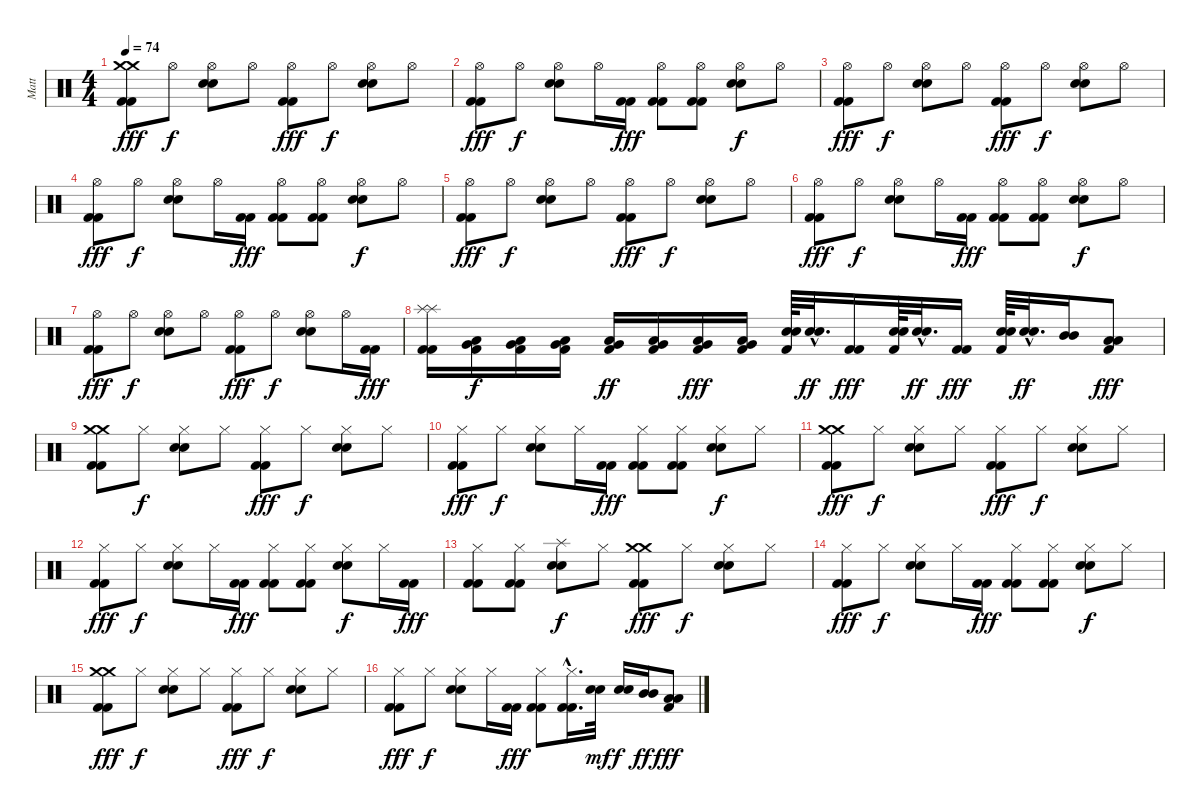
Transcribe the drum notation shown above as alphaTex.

\track ("Matt" "Matt") {instrument percussion}
\staff {score}
\articulation defaults
\ts (4 4)
\tempo 74
\clef neutral
\ks c
("Crash medium (hit)" "Crash medium (hit)" "Kick (hit) 2" "Kick (hit) 2").8{dy fff} "Hi-Hat (open)".8{dy f} ("Hi-Hat (open)" "Electric Snare (hit)" "Electric Snare (hit)").8 "Hi-Hat (open)".8 ("Hi-Hat (open)" "Kick (hit) 2" "Kick (hit) 2").8{dy fff} "Hi-Hat (open)".8{dy f} ("Hi-Hat (open)" "Electric Snare (hit)" "Electric Snare (hit)").8 "Hi-Hat (open)".8 |
("Hi-Hat (open)" "Kick (hit) 2" "Kick (hit) 2").8{dy fff} "Hi-Hat (open)".8{dy f} ("Hi-Hat (open)" "Electric Snare (hit)" "Electric Snare (hit)").8 "Hi-Hat (open)".16 ("Kick (hit) 2" "Kick (hit) 2").16{dy fff} ("Hi-Hat (open)" "Kick (hit) 2" "Kick (hit) 2").8 ("Hi-Hat (open)" "Kick (hit) 2" "Kick (hit) 2").8 ("Hi-Hat (open)" "Electric Snare (hit)" "Electric Snare (hit)").8{dy f} "Hi-Hat (open)".8 |
("Hi-Hat (open)" "Kick (hit) 2" "Kick (hit) 2").8{dy fff} "Hi-Hat (open)".8{dy f} ("Hi-Hat (open)" "Electric Snare (hit)" "Electric Snare (hit)").8 "Hi-Hat (open)".8 ("Hi-Hat (open)" "Kick (hit) 2" "Kick (hit) 2").8{dy fff} "Hi-Hat (open)".8{dy f} ("Hi-Hat (open)" "Electric Snare (hit)" "Electric Snare (hit)").8 "Hi-Hat (open)".8 |
("Hi-Hat (open)" "Kick (hit) 2" "Kick (hit) 2").8{dy fff} "Hi-Hat (open)".8{dy f} ("Hi-Hat (open)" "Electric Snare (hit)" "Electric Snare (hit)").8 "Hi-Hat (open)".16 ("Kick (hit) 2" "Kick (hit) 2").16{dy fff} ("Hi-Hat (open)" "Kick (hit) 2" "Kick (hit) 2").8 ("Hi-Hat (open)" "Kick (hit) 2" "Kick (hit) 2").8 ("Hi-Hat (open)" "Electric Snare (hit)" "Electric Snare (hit)").8{dy f} "Hi-Hat (open)".8 |
("Hi-Hat (open)" "Kick (hit) 2" "Kick (hit) 2").8{dy fff} "Hi-Hat (open)".8{dy f} ("Hi-Hat (open)" "Electric Snare (hit)" "Electric Snare (hit)").8 "Hi-Hat (open)".8 ("Hi-Hat (open)" "Kick (hit) 2" "Kick (hit) 2").8{dy fff} "Hi-Hat (open)".8{dy f} ("Hi-Hat (open)" "Electric Snare (hit)" "Electric Snare (hit)").8 "Hi-Hat (open)".8 |
("Hi-Hat (open)" "Kick (hit) 2" "Kick (hit) 2").8{dy fff} "Hi-Hat (open)".8{dy f} ("Hi-Hat (open)" "Electric Snare (hit)" "Electric Snare (hit)").8 "Hi-Hat (open)".16 ("Kick (hit) 2" "Kick (hit) 2").16{dy fff} ("Hi-Hat (open)" "Kick (hit) 2" "Kick (hit) 2").8 ("Hi-Hat (open)" "Kick (hit) 2" "Kick (hit) 2").8 ("Hi-Hat (open)" "Electric Snare (hit)" "Electric Snare (hit)").8{dy f} "Hi-Hat (open)".8 |
("Hi-Hat (open)" "Kick (hit) 2" "Kick (hit) 2").8{dy fff} "Hi-Hat (open)".8{dy f} ("Hi-Hat (open)" "Electric Snare (hit)" "Electric Snare (hit)").8 "Hi-Hat (open)".8 ("Hi-Hat (open)" "Kick (hit) 2" "Kick (hit) 2").8{dy fff} "Hi-Hat (open)".8{dy f} ("Hi-Hat (open)" "Electric Snare (hit)" "Electric Snare (hit)").8 "Hi-Hat (open)".16 ("Kick (hit) 2" "Kick (hit) 2").16{dy fff} |
("Splash (hit)" "Splash (hit)" "Kick (hit) 2" "Kick (hit) 2").16 ("Low Tom (hit)" "Very Low Tom (hit)" "Kick (hit) 2").16{dy f} ("Low Tom (hit)" "Very Low Tom (hit)" "Kick (hit) 2").16 ("Low Tom (hit)" "Very Low Tom (hit)" "Kick (hit) 2").16 ("Low Tom (hit)" "Very Low Tom (hit)" "Kick (hit) 2").16{dy ff} ("Low Tom (hit)" "Very Low Tom (hit)" "Kick (hit) 2").16 ("Low Tom (hit)" "Very Low Tom (hit)" "Kick (hit) 2").16{dy fff} ("Low Tom (hit)" "Very Low Tom (hit)" "Kick (hit) 2").16 ("Electric Snare (hit)" "Electric Snare (hit)" "Kick (hit) 2").64 ("Electric Snare (hit)"{hac} "Electric Snare (hit)"{hac}).32{d dy ff} ("Kick (hit) 2" "Kick (hit) 2").16{dy fff} ("Electric Snare (hit)" "Electric Snare (hit)" "Kick (hit) 2").64 ("Electric Snare (hit)"{hac} "Electric Snare (hit)"{hac}).32{d dy ff} ("Kick (hit) 2" "Kick (hit) 2").16{dy fff} ("Electric Snare (hit)" "Electric Snare (hit)" "Kick (hit) 2").64 ("Electric Snare (hit)"{hac} "Electric Snare (hit)"{hac}).32{d dy ff} ("Mid Tom (hit)" "Mid Tom (hit)").16 ("Low Tom (hit)" "Low Tom (hit)" "Kick (hit) 2").8{dy fff} |
("Crash medium (hit)" "Crash medium (hit)" "Kick (hit) 2" "Kick (hit) 2").8 "Hi-Hat (closed)".8{dy f} ("Hi-Hat (closed)" "Electric Snare (hit)" "Electric Snare (hit)").8 "Hi-Hat (closed)".8 ("Hi-Hat (closed)" "Kick (hit) 2" "Kick (hit) 2").8{dy fff} "Hi-Hat (closed)".8{dy f} ("Hi-Hat (closed)" "Electric Snare (hit)" "Electric Snare (hit)").8 "Hi-Hat (closed)".8 |
("Hi-Hat (closed)" "Kick (hit) 2" "Kick (hit) 2").8{dy fff} "Hi-Hat (closed)".8{dy f} ("Hi-Hat (closed)" "Electric Snare (hit)" "Electric Snare (hit)").8 "Hi-Hat (closed)".16 ("Kick (hit) 2" "Kick (hit) 2").16{dy fff} ("Hi-Hat (closed)" "Kick (hit) 2" "Kick (hit) 2").8 ("Hi-Hat (closed)" "Kick (hit) 2" "Kick (hit) 2").8 ("Hi-Hat (closed)" "Electric Snare (hit)" "Electric Snare (hit)").8{dy f} "Hi-Hat (closed)".8 |
("Crash medium (hit)" "Crash medium (hit)" "Kick (hit) 2" "Kick (hit) 2").8{dy fff} "Hi-Hat (closed)".8{dy f} ("Hi-Hat (closed)" "Electric Snare (hit)" "Electric Snare (hit)").8 "Hi-Hat (closed)".8 ("Hi-Hat (closed)" "Kick (hit) 2" "Kick (hit) 2").8{dy fff} "Hi-Hat (closed)".8{dy f} ("Hi-Hat (closed)" "Electric Snare (hit)" "Electric Snare (hit)").8 "Hi-Hat (closed)".8 |
("Hi-Hat (closed)" "Kick (hit) 2" "Kick (hit) 2").8{dy fff} "Hi-Hat (closed)".8{dy f} ("Hi-Hat (closed)" "Electric Snare (hit)" "Electric Snare (hit)").8 "Hi-Hat (closed)".16 ("Kick (hit) 2" "Kick (hit) 2").16{dy fff} ("Hi-Hat (closed)" "Kick (hit) 2" "Kick (hit) 2").8 ("Hi-Hat (closed)" "Kick (hit) 2" "Kick (hit) 2").8 ("Hi-Hat (closed)" "Electric Snare (hit)" "Electric Snare (hit)").8{dy f} "Hi-Hat (closed)".16 ("Kick (hit) 2" "Kick (hit) 2").16{dy fff} |
("Hi-Hat (closed)" "Kick (hit) 2" "Kick (hit) 2").8 ("Hi-Hat (closed)" "Kick (hit) 2" "Kick (hit) 2").8 ("Splash (hit)" "Electric Snare (hit)" "Electric Snare (hit)").8{dy f} "Hi-Hat (closed)".8 ("Crash medium (hit)" "Crash medium (hit)" "Kick (hit) 2" "Kick (hit) 2").8{dy fff} "Hi-Hat (closed)".8{dy f} ("Hi-Hat (closed)" "Electric Snare (hit)" "Electric Snare (hit)").8 "Hi-Hat (closed)".8 |
("Hi-Hat (closed)" "Kick (hit) 2" "Kick (hit) 2").8{dy fff} "Hi-Hat (closed)".8{dy f} ("Hi-Hat (closed)" "Electric Snare (hit)" "Electric Snare (hit)").8 "Hi-Hat (closed)".16 ("Kick (hit) 2" "Kick (hit) 2").16{dy fff} ("Hi-Hat (closed)" "Kick (hit) 2" "Kick (hit) 2").8 ("Hi-Hat (closed)" "Kick (hit) 2" "Kick (hit) 2").8 ("Hi-Hat (closed)" "Electric Snare (hit)" "Electric Snare (hit)").8{dy f} "Hi-Hat (closed)".8 |
("Crash medium (hit)" "Crash medium (hit)" "Kick (hit) 2" "Kick (hit) 2").8{dy fff} "Hi-Hat (closed)".8{dy f} ("Hi-Hat (closed)" "Electric Snare (hit)" "Electric Snare (hit)").8 "Hi-Hat (closed)".8 ("Hi-Hat (closed)" "Kick (hit) 2" "Kick (hit) 2").8{dy fff} "Hi-Hat (closed)".8{dy f} ("Hi-Hat (closed)" "Electric Snare (hit)" "Electric Snare (hit)").8 "Hi-Hat (closed)".8 |
("Hi-Hat (closed)" "Kick (hit) 2" "Kick (hit) 2").8{dy fff} "Hi-Hat (closed)".8{dy f} ("Hi-Hat (closed)" "Electric Snare (hit)" "Electric Snare (hit)").8 "Hi-Hat (closed)".16 ("Kick (hit) 2" "Kick (hit) 2").16{dy fff} ("Hi-Hat (closed)" "Kick (hit) 2" "Kick (hit) 2").8 ("Hi-Hat (closed)"{hac} "Kick (hit) 2"{hac} "Kick (hit) 2"{hac}).16{d} ("Electric Snare (hit)" "Electric Snare (hit)").32{dy mf} ("Electric Snare (hit)" "Electric Snare (hit)").16{dy f} ("Mid Tom (hit)" "Mid Tom (hit)").16{dy ff} ("Low Tom (hit)" "Low Tom (hit)" "Kick (hit) 2").8{dy fff}
